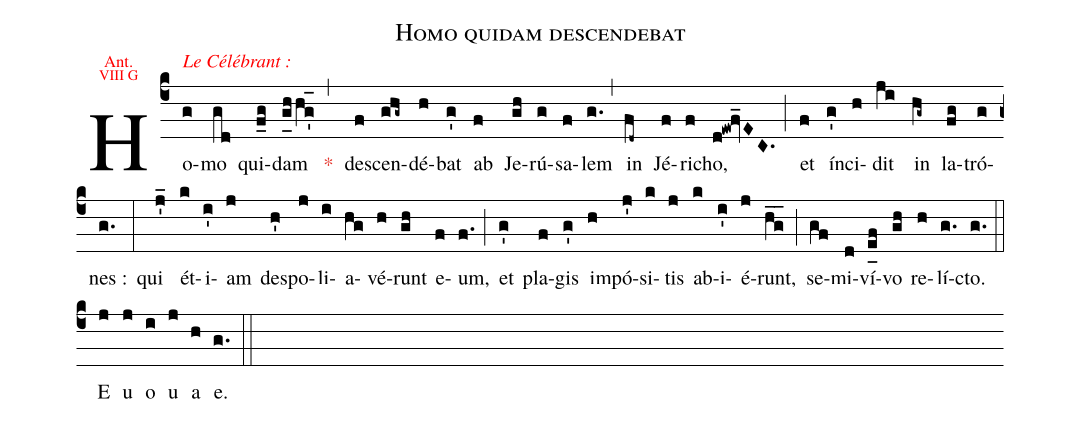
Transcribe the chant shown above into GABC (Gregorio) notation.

name:Homo quidam descendebat;
office-part:Antiphona;
annotation: {\color{red}\footnotesize Ant.};
annotation: {\color{red}\scriptsize VIII G};
%%
(c4) Ho<alt>{\textcolor{red}{Le Célébrant :}}</alt>(g)mo(gd) qui(f_g)dam(g_[uh:l]hhg'_1) <clear><c>*</c>(,) de(f)scen(ghg~)dé(h)bat(g') ab(f) Je(gh)rú(g)sa(f)lem(g.) (,) in(fd~) Jé(f)ri(f)cho,(d!ew!fv_EC.) (;) et(f) ín(g')ci(h)dit(ji) in(hg~) la(fg)tró(g)nes :(g.) (:) qui(j'_) ét(k)i(i')am(j) de(h')spo(j)li(i)a(hg)vé(h)runt(gh) e(f)um,(f.) (;) et(g') pla(f)gis(g') im(h)pó(j')si(k)tis(j) ab(k)i(i')é(j)runt,(hg__) (;) se(gf)mi(d)ví(e_[uh:l]f)vo(gh) re(h)lí(g.)cto.(g.) (::) <eu>E(j) u(j) o(i) u(j) a(h) e.</eu>(g.) (::)
